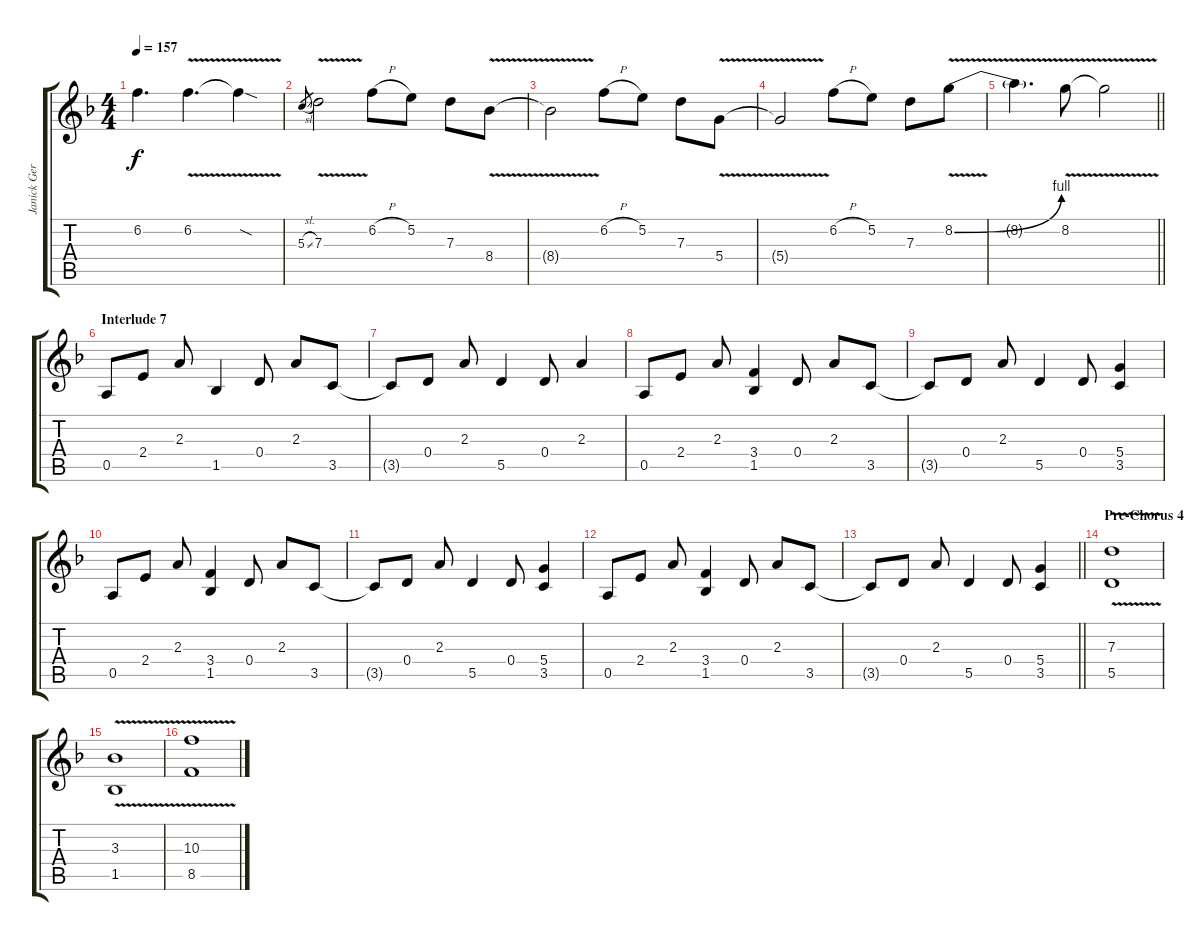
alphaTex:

\track ("Janick Gers" "Janick Ger") {instrument overdrivenguitar}
\staff {score tabs}
\tuning (E4 B3 G3 D3 A2 E2) {hide}
\ts (4 4)
\tempo 157
\clef g2
\ks f
6.2{t}.4{d dy f} 6.2{v}.4{d} 6.2{sod t}.4 |
5.3{sl}.8{gr} 7.3{v}.2 6.2{h}.8 5.2.8 7.3.8 8.4{v}.8 |
8.4{t}.2 6.2{h}.8 5.2.8 7.3.8 5.4{v}.8 |
5.4{t}.2 6.2{h}.8 5.2.8 7.3.8 8.2{be (bend 0 0 60 4) v}.8 |
\barLineRight lightlight
8.2{t}.4{d} 8.2{v}.8 8.2{t}.2 |
\section ("" "Interlude 7")
0.5.8 2.4.8 2.3.8 1.5.4 0.4.8 2.3.8 3.5.8 |
3.5{t}.8 0.4.8 2.3.8 5.5.4 0.4.8 2.3.4 |
0.5.8 2.4.8 2.3.8 (3.4 1.5).4 0.4.8 2.3.8 3.5.8 |
3.5{t}.8 0.4.8 2.3.8 5.5.4 0.4.8 (5.4 3.5).4 |
0.5.8 2.4.8 2.3.8 (3.4 1.5).4 0.4.8 2.3.8 3.5.8 |
3.5{t}.8 0.4.8 2.3.8 5.5.4 0.4.8 (5.4 3.5).4 |
0.5.8 2.4.8 2.3.8 (3.4 1.5).4 0.4.8 2.3.8 3.5.8 |
\barLineRight lightlight
3.5{t}.8 0.4.8 2.3.8 5.5.4 0.4.8 (5.4 3.5).4 |
\section ("" "Pre-Chorus 4")
(7.3{v} 5.5{v}).1 |
(3.3{v} 1.5{v}).1 |
(10.3 8.5{v}).1
